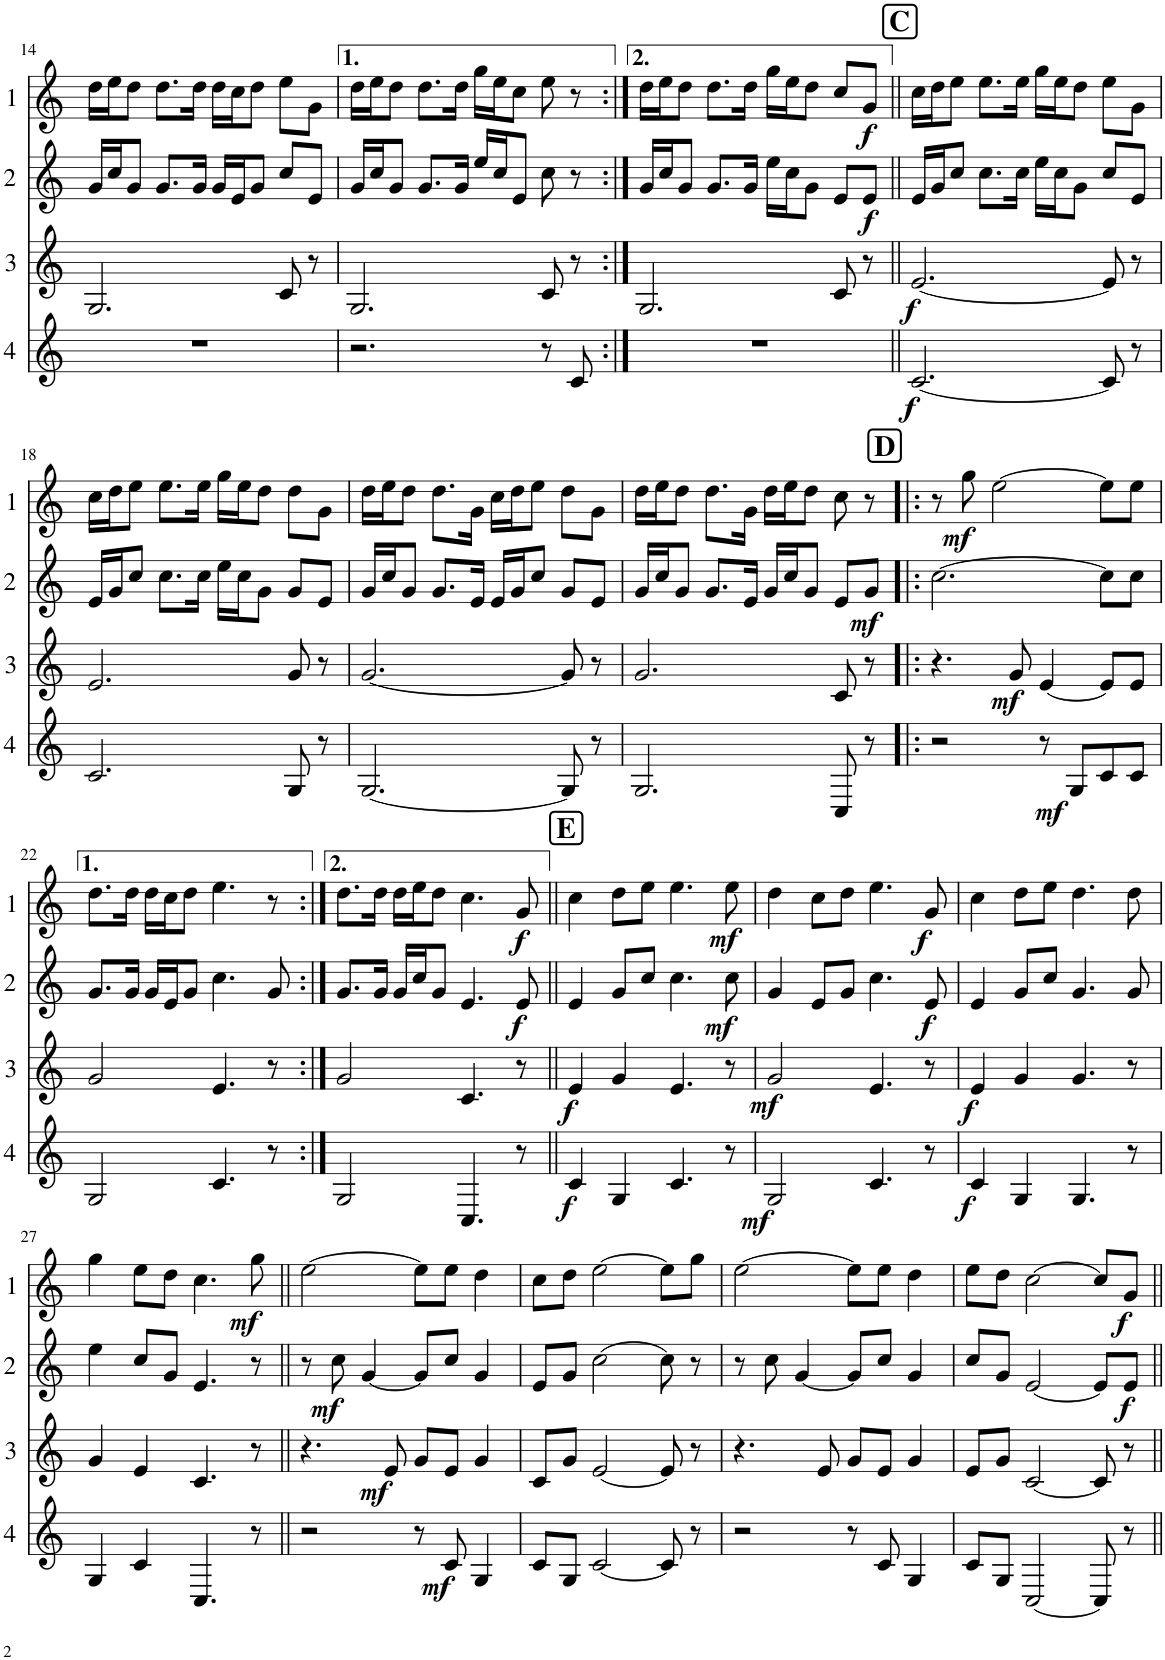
**kern	**dynam	**kern	**dynam	**kern	**dynam	**kern	**dynam
*part4	*part4	*part3	*part3	*part2	*part2	*part1	*part1
*staff4	*staff4	*staff3	*staff3	*staff2	*staff2	*staff1	*staff1
*I"Cor 4	*	*I"Cor 3	*	*I"Cor 2	*	*I"Cor 1	*
!!LO:PB:g=z
*clefG2	*	*clefG2	*	*clefG2	*	*clefG2	*
*Trd4c7	*	*Trd4c7	*	*Trd4c7	*	*Trd4c7	*
*k[]	*	*k[]	*	*k[]	*	*k[]	*
*M4/4	*	*M4/4	*	*M4/4	*	*M4/4	*
=14	=14	=14	=14	=14	=14	=14	=14
1r	.	2.G/	.	16g/LL	.	16dd\LL	.
.	.	.	.	16cc/J	.	16ee\J	.
.	.	.	.	8g/J	.	8dd\J	.
.	.	.	.	8.g/L	.	8.dd\L	.
.	.	.	.	16g/Jk	.	16dd\Jk	.
.	.	.	.	16g/LL	.	16dd\LL	.
.	.	.	.	16e/J	.	16cc\J	.
.	.	.	.	8g/J	.	8dd\J	.
.	.	8c/	.	8cc/L	.	8ee\L	.
.	.	8r	.	8e/J	.	8g\J	.
=15	=15	=15	=15	=15	=15	=15	=15
2.r	.	2.G/	.	16g/LL	.	16dd\LL	.
.	.	.	.	16cc/J	.	16ee\J	.
.	.	.	.	8g/J	.	8dd\J	.
.	.	.	.	8.g/L	.	8.dd\L	.
.	.	.	.	16g/Jk	.	16dd\Jk	.
.	.	.	.	16ee/LL	.	16gg\LL	.
.	.	.	.	16cc/J	.	16ee\J	.
.	.	.	.	8e/J	.	8cc\J	.
8r	.	8c/	.	8cc\	.	8ee\	.
8c/	.	8r	.	8r	.	8r	.
=16:|!	=16:|!	=16:|!	=16:|!	=16:|!	=16:|!	=16:|!	=16:|!
1r	.	2.G/	.	16g/LL	.	16dd\LL	.
.	.	.	.	16cc/J	.	16ee\J	.
.	.	.	.	8g/J	.	8dd\J	.
.	.	.	.	8.g/L	.	8.dd\L	.
.	.	.	.	16g/Jk	.	16dd\Jk	.
.	.	.	.	16ee\LL	.	16gg\LL	.
.	.	.	.	16cc\J	.	16ee\J	.
.	.	.	.	8g\J	.	8dd\J	.
.	.	8c/	.	8e/L	.	8cc/L	.
!	!	!	!	!	!LO:DY:b	!	!LO:DY:b
.	.	8r	.	8e/J	f	8g/J	f
!!LO:REH:place=s1:a:B:cj:fs=14:t=C
=17||	=17||	=17||	=17||	=17||	=17||	=17||	=17||
!	!LO:DY:b	!	!LO:DY:b	!	!	!	!
[2.c/	f	[2.e/	f	16e/LL	.	16cc\LL	.
.	.	.	.	16g/J	.	16dd\J	.
.	.	.	.	8cc/J	.	8ee\J	.
.	.	.	.	8.cc\L	.	8.ee\L	.
.	.	.	.	16cc\Jk	.	16ee\Jk	.
.	.	.	.	16ee\LL	.	16gg\LL	.
.	.	.	.	16cc\J	.	16ee\J	.
.	.	.	.	8g\J	.	8dd\J	.
8c/]	.	8e/]	.	8cc/L	.	8ee\L	.
8r	.	8r	.	8e/J	.	8g\J	.
!!LO:LB:g=z
=18	=18	=18	=18	=18	=18	=18	=18
2.c/	.	2.e/	.	16e/LL	.	16cc\LL	.
.	.	.	.	16g/J	.	16dd\J	.
.	.	.	.	8cc/J	.	8ee\J	.
.	.	.	.	8.cc\L	.	8.ee\L	.
.	.	.	.	16cc\Jk	.	16ee\Jk	.
.	.	.	.	16ee\LL	.	16gg\LL	.
.	.	.	.	16cc\J	.	16ee\J	.
.	.	.	.	8g\J	.	8dd\J	.
8G/	.	8g/	.	8g/L	.	8dd\L	.
8r	.	8r	.	8e/J	.	8g\J	.
=19	=19	=19	=19	=19	=19	=19	=19
[2.G/	.	[2.g/	.	16g/LL	.	16dd\LL	.
.	.	.	.	16cc/J	.	16ee\J	.
.	.	.	.	8g/J	.	8dd\J	.
.	.	.	.	8.g/L	.	8.dd\L	.
.	.	.	.	16e/Jk	.	16g\Jk	.
.	.	.	.	16e/LL	.	16cc\LL	.
.	.	.	.	16g/J	.	16dd\J	.
.	.	.	.	8cc/J	.	8ee\J	.
8G/]	.	8g/]	.	8g/L	.	8dd\L	.
8r	.	8r	.	8e/J	.	8g\J	.
=20	=20	=20	=20	=20	=20	=20	=20
2.G/	.	2.g/	.	16g/LL	.	16dd\LL	.
.	.	.	.	16cc/J	.	16ee\J	.
.	.	.	.	8g/J	.	8dd\J	.
.	.	.	.	8.g/L	.	8.dd\L	.
.	.	.	.	16e/Jk	.	16g\Jk	.
.	.	.	.	16g/LL	.	16dd\LL	.
.	.	.	.	16cc/J	.	16ee\J	.
.	.	.	.	8g/J	.	8dd\J	.
8C/	.	8c/	.	8e/L	.	8cc\	.
!	!	!	!	!	!LO:DY:b	!	!
8r	.	8r	.	8g/J	mf	8r	.
!!LO:REH:place=s1:a:B:cj:fs=14:t=D
=21!|:	=21!|:	=21!|:	=21!|:	=21!|:	=21!|:	=21!|:	=21!|:
2r	.	4.r	.	[2.cc\	.	8r	.
!	!	!	!	!	!	!	!LO:DY:b
.	.	.	.	.	.	8gg\	mf
.	.	.	.	.	.	[2ee\	.
!	!	!	!LO:DY:b	!	!	!	!
.	.	8g/	mf	.	.	.	.
!	!LO:DY:b	!	!	!	!	!	!
8r	mf	[4e/	.	.	.	.	.
8G/L	.	.	.	.	.	.	.
8c/	.	8e/L]	.	8cc\L]	.	8ee\L]	.
8c/J	.	8e/J	.	8cc\J	.	8ee\J	.
!!LO:LB:g=z
=22	=22	=22	=22	=22	=22	=22	=22
2G/	.	2g/	.	8.g/L	.	8.dd\L	.
.	.	.	.	16g/Jk	.	16dd\Jk	.
.	.	.	.	16g/LL	.	16dd\LL	.
.	.	.	.	16e/J	.	16cc\J	.
.	.	.	.	8g/J	.	8dd\J	.
4.c/	.	4.e/	.	4.cc\	.	4.ee\	.
8r	.	8r	.	8g/	.	8r	.
=23:|!	=23:|!	=23:|!	=23:|!	=23:|!	=23:|!	=23:|!	=23:|!
2G/	.	2g/	.	8.g/L	.	8.dd\L	.
.	.	.	.	16g/Jk	.	16dd\Jk	.
.	.	.	.	16g/LL	.	16dd\LL	.
.	.	.	.	16cc/J	.	16ee\J	.
.	.	.	.	8g/J	.	8dd\J	.
4.C/	.	4.c/	.	4.e/	.	4.cc\	.
!	!	!	!	!	!LO:DY:b	!	!LO:DY:b
8r	.	8r	.	8e/	f	8g/	f
!!LO:REH:place=s1:a:B:cj:fs=14:t=E
=24||	=24||	=24||	=24||	=24||	=24||	=24||	=24||
!	!LO:DY:b	!	!LO:DY:b	!	!	!	!
4c/	f	4e/	f	4e/	.	4cc\	.
4G/	.	4g/	.	8g/L	.	8dd\L	.
.	.	.	.	8cc/J	.	8ee\J	.
4.c/	.	4.e/	.	4.cc\	.	4.ee\	.
!	!	!	!	!	!LO:DY:b	!	!LO:DY:b
8r	.	8r	.	8cc\	mf	8ee\	mf
=25	=25	=25	=25	=25	=25	=25	=25
!	!LO:DY:b	!	!LO:DY:b	!	!	!	!
2G/	mf	2g/	mf	4g/	.	4dd\	.
.	.	.	.	8e/L	.	8cc\L	.
.	.	.	.	8g/J	.	8dd\J	.
4.c/	.	4.e/	.	4.cc\	.	4.ee\	.
!	!	!	!	!	!LO:DY:b	!	!LO:DY:b
8r	.	8r	.	8e/	f	8g/	f
=26	=26	=26	=26	=26	=26	=26	=26
!	!LO:DY:b	!	!LO:DY:b	!	!	!	!
4c/	f	4e/	f	4e/	.	4cc\	.
4G/	.	4g/	.	8g/L	.	8dd\L	.
.	.	.	.	8cc/J	.	8ee\J	.
4.G/	.	4.g/	.	4.g/	.	4.dd\	.
8r	.	8r	.	8g/	.	8dd\	.
!!LO:LB:g=z
=27	=27	=27	=27	=27	=27	=27	=27
4G/	.	4g/	.	4ee\	.	4gg\	.
4c/	.	4e/	.	8cc/L	.	8ee\L	.
.	.	.	.	8g/J	.	8dd\J	.
4.C/	.	4.c/	.	4.e/	.	4.cc\	.
!	!	!	!	!	!	!	!LO:DY:b
8r	.	8r	.	8r	.	8gg\	mf
=28||	=28||	=28||	=28||	=28||	=28||	=28||	=28||
2r	.	4.r	.	8r	.	[2ee\	.
!	!	!	!	!	!LO:DY:b	!	!
.	.	.	.	8cc\	mf	.	.
.	.	.	.	[4g/	.	.	.
!	!	!	!LO:DY:b	!	!	!	!
.	.	8e/	mf	.	.	.	.
8r	.	8g/L	.	8g/L]	.	8ee\L]	.
!	!LO:DY:b	!	!	!	!	!	!
8c/	mf	8e/J	.	8cc/J	.	8ee\J	.
4G/	.	4g/	.	4g/	.	4dd\	.
=29	=29	=29	=29	=29	=29	=29	=29
8c/L	.	8c/L	.	8e/L	.	8cc\L	.
8G/J	.	8g/J	.	8g/J	.	8dd\J	.
[2c/	.	[2e/	.	[2cc\	.	[2ee\	.
8c/]	.	8e/]	.	8cc\]	.	8ee\L]	.
8r	.	8r	.	8r	.	8gg\J	.
=30	=30	=30	=30	=30	=30	=30	=30
2r	.	4.r	.	8r	.	[2ee\	.
.	.	.	.	8cc\	.	.	.
.	.	.	.	[4g/	.	.	.
.	.	8e/	.	.	.	.	.
8r	.	8g/L	.	8g/L]	.	8ee\L]	.
8c/	.	8e/J	.	8cc/J	.	8ee\J	.
4G/	.	4g/	.	4g/	.	4dd\	.
=31	=31	=31	=31	=31	=31	=31	=31
8c/L	.	8e/L	.	8cc/L	.	8ee\L	.
8G/J	.	8g/J	.	8g/J	.	8dd\J	.
[2C/	.	[2c/	.	[2e/	.	[2cc\	.
8C/]	.	8c/]	.	8e/L]	.	8cc/L]	.
!	!	!	!	!	!LO:DY:b	!	!LO:DY:b
8r	.	8r	.	8e/J	f	8g/J	f
=||	=||	=||	=||	=||	=||	=||	=||
*-	*-	*-	*-	*-	*-	*-	*-
